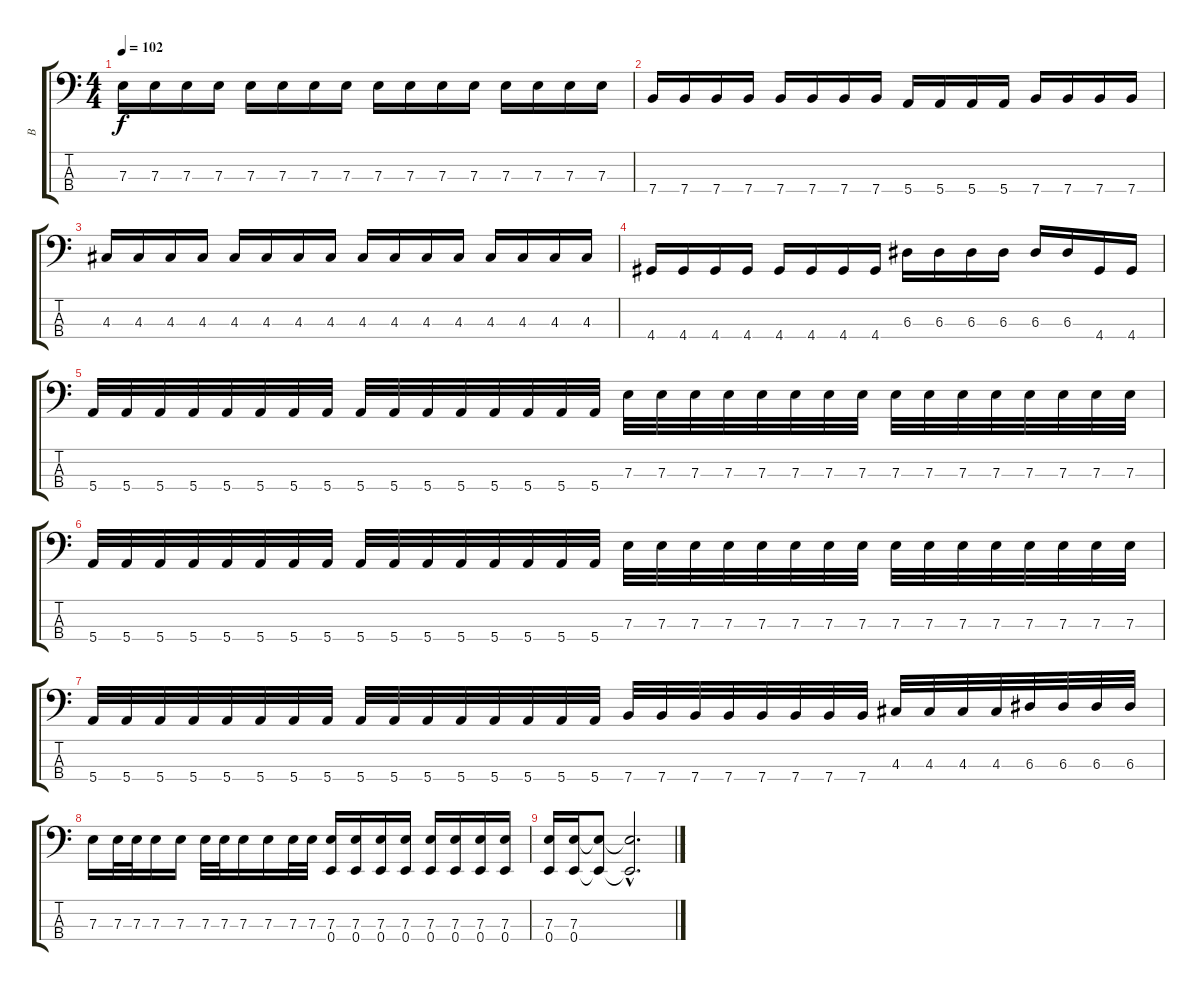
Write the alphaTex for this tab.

\track ("B" "B") {instrument electricbasspick}
\staff {score tabs}
\tuning (G2 D2 A1 E1) {hide}
\ts (4 4)
\section ("" "")
\tempo 102
\clef f4
\ks c
7.3.16{dy f} 7.3.16 7.3.16 7.3.16 7.3.16 7.3.16 7.3.16 7.3.16 7.3.16 7.3.16 7.3.16 7.3.16 7.3.16 7.3.16 7.3.16 7.3.16 |
7.4.16 7.4.16 7.4.16 7.4.16 7.4.16 7.4.16 7.4.16 7.4.16 5.4.16 5.4.16 5.4.16 5.4.16 7.4.16 7.4.16 7.4.16 7.4.16 |
4.3.16 4.3.16 4.3.16 4.3.16 4.3.16 4.3.16 4.3.16 4.3.16 4.3.16 4.3.16 4.3.16 4.3.16 4.3.16 4.3.16 4.3.16 4.3.16 |
4.4.16 4.4.16 4.4.16 4.4.16 4.4.16 4.4.16 4.4.16 4.4.16 6.3.16 6.3.16 6.3.16 6.3.16 6.3.16 6.3.16 4.4.16 4.4.16 |
5.4.32 5.4.32 5.4.32 5.4.32 5.4.32 5.4.32 5.4.32 5.4.32 5.4.32 5.4.32 5.4.32 5.4.32 5.4.32 5.4.32 5.4.32 5.4.32 7.3.32 7.3.32 7.3.32 7.3.32 7.3.32 7.3.32 7.3.32 7.3.32 7.3.32 7.3.32 7.3.32 7.3.32 7.3.32 7.3.32 7.3.32 7.3.32 |
5.4.32 5.4.32 5.4.32 5.4.32 5.4.32 5.4.32 5.4.32 5.4.32 5.4.32 5.4.32 5.4.32 5.4.32 5.4.32 5.4.32 5.4.32 5.4.32 7.3.32 7.3.32 7.3.32 7.3.32 7.3.32 7.3.32 7.3.32 7.3.32 7.3.32 7.3.32 7.3.32 7.3.32 7.3.32 7.3.32 7.3.32 7.3.32 |
5.4.32 5.4.32 5.4.32 5.4.32 5.4.32 5.4.32 5.4.32 5.4.32 5.4.32 5.4.32 5.4.32 5.4.32 5.4.32 5.4.32 5.4.32 5.4.32 7.4.32 7.4.32 7.4.32 7.4.32 7.4.32 7.4.32 7.4.32 7.4.32 4.3.32 4.3.32 4.3.32 4.3.32 6.3.32 6.3.32 6.3.32 6.3.32 |
7.3.16 7.3.32 7.3.32 7.3.16 7.3.16 7.3.32 7.3.32 7.3.16 7.3.16 7.3.32 7.3.32 (7.3 0.4).16 (7.3 0.4).16 (7.3 0.4).16 (7.3 0.4).16 (7.3 0.4).16 (7.3 0.4).16 (7.3 0.4).16 (7.3 0.4).16 |
(7.3 0.4).16 (7.3 0.4).16 (7.3{t} 0.4{t}).8 (7.3{hac t} 0.4{hac t}).2{d}
